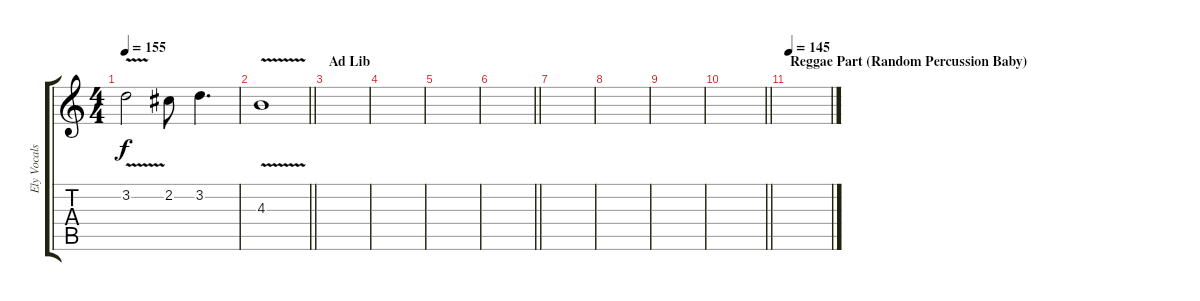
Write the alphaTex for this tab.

\track ("Ely Vocals" "Ely Vocals") {instrument acousticguitarsteel}
\staff {score tabs}
\tuning (E4 B3 G3 D3 A2 E2) {hide}
\ts (4 4)
\tempo 155
\clef g2
\ks c
3.2{v}.2{dy f} 2.2.8 3.2.4{d} |
\barLineRight lightlight
4.3{v}.1 |
\section ("" "Ad Lib")
|
|
|
\barLineRight lightlight
|
|
|
|
\barLineRight lightlight
|
\section ("" "Reggae Part (Random Percussion Baby)")
\tempo 145
